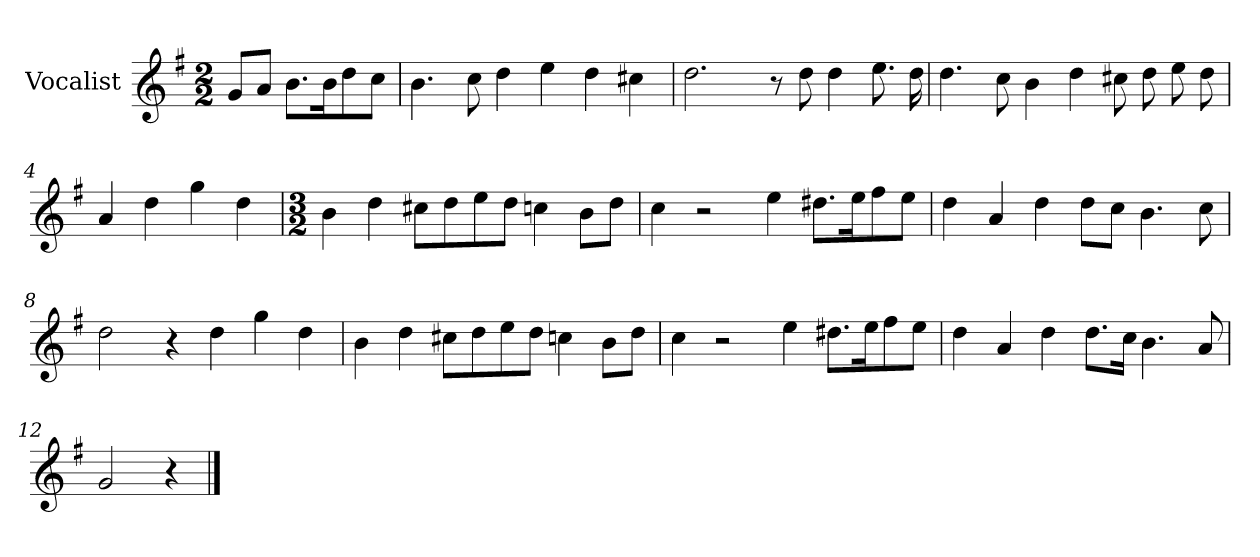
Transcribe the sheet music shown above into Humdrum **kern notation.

**kern
*part1
*staff1
*I"Vocalist
*k[f#]
*G:
*M2/2
=
8gL
8aJ
8.bL
16bK
8dd
8ccJ
=1
4.b
8cc
4dd
4ee
4dd
4cc#X
=2
2.dd
8r
8dd
4dd
8.ee
16dd
=3
4.dd
8cc
4b
4dd
8cc#X
8dd
8ee
8dd
=4
4a
4dd
4gg
4dd
=5
*M3/2
4b
4dd
8cc#XL
8dd
8ee
8ddJ
4ccn
8bL
8ddJ
=6
4cc
2r
4ee
8.dd#XL
16eeK
8ff#
8eeJ
=7
4dd
4a
4dd
8ddL
8ccJ
4.b
8cc
=8
2dd
4r
4dd
4gg
4dd
=9
4b
4dd
8cc#XL
8dd
8ee
8ddJ
4ccn
8bL
8ddJ
=10
4cc
2r
4ee
8.dd#XL
16eeK
8ff#
8eeJ
=11
4dd
4a
4dd
8.ddL
16ccJk
4.b
8a
=12
2g
4r
==
*-
